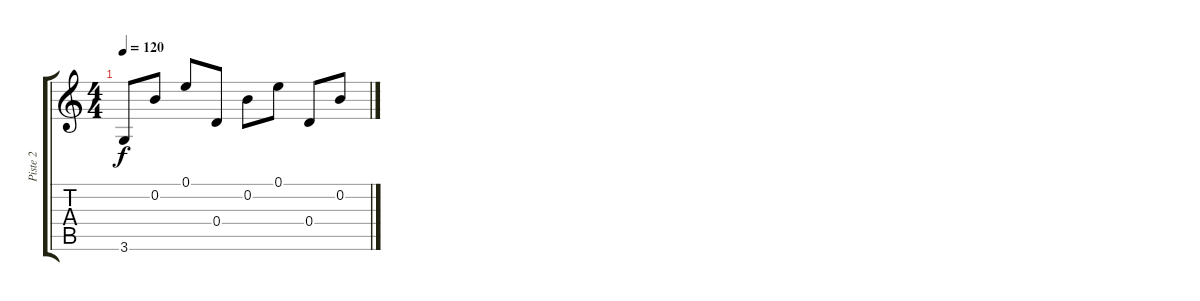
\track ("Piste 2" "Piste 2") {instrument acousticguitarsteel}
\staff {score tabs}
\tuning (E4 B3 G3 D3 A2 E2) {hide}
\ts (4 4)
\tempo 120
\clef g2
\ks c
3.6.8{dy f} 0.2.8 0.1.8 0.4.8 0.2.8 0.1.8 0.4.8 0.2.8
